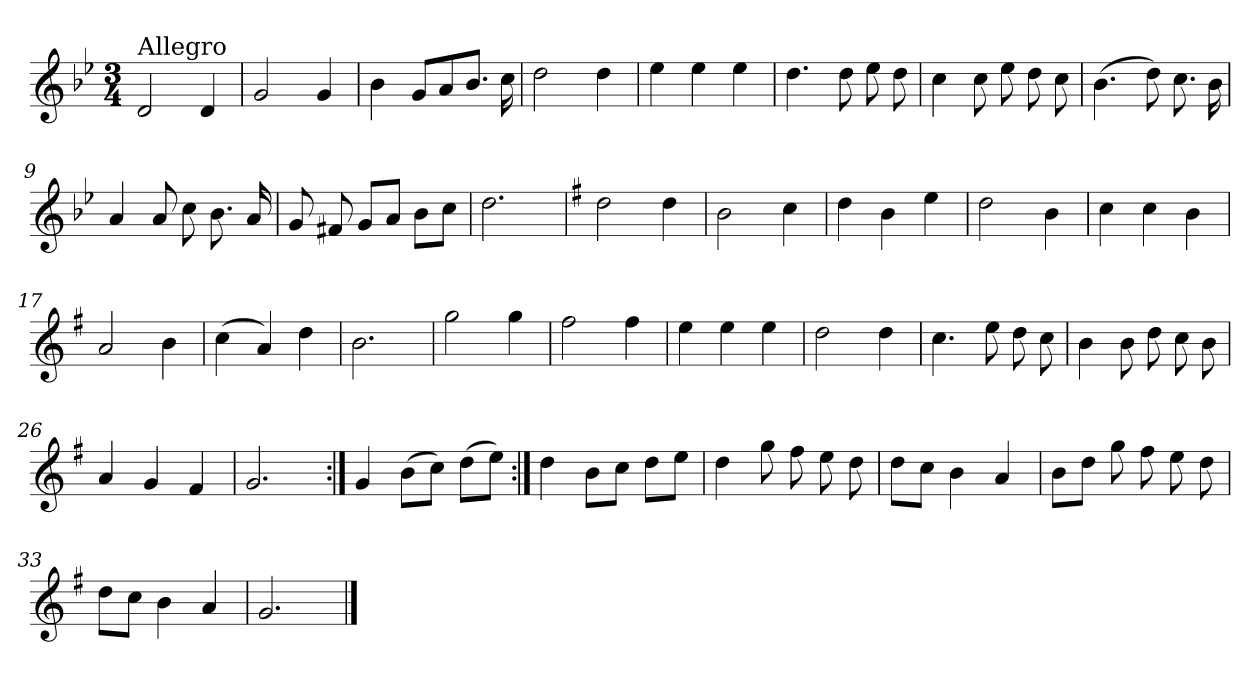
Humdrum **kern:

**kern
*part1
*staff1
*clefG2
*k[b-e-]
*B-:
*M3/4
=1
!LO:TX:a:t=Allegro
2d/
4d/
=2
2g/
4g/
=3
4b-\
8g/L
8a/
8.b-/J
16cc\
=4
2dd\
4dd\
=5
4ee-\
4ee-\
4ee-\
=6
4.dd\
8dd\
8ee-\
8dd\
=7
4cc\
8cc\
8ee-\
8dd\
8cc\
!!LO:LB:g=z
=8
(>4.b-\
8dd\)
8.cc\
16b-\
=9
4a/
8a/
8cc\
8.b-\
16a/
=10
8g/
8f#X/
8g/L
8a/J
8b-\L
8cc\J
=11
2.dd\
=12
*k[f#]
2dd\
4dd\
=13
2b\
4cc\
=14
4dd\
4b\
4ee\
!!LO:LB:g=z
=15
2dd\
4b\
=16
4cc\
4cc\
4b\
=17
2a/
4b\
=18
(>4cc\
4a/)
4dd\
=19
2.b\
=20
2gg\
4gg\
=21
2ff#\
4ff#\
=22
4ee\
4ee\
4ee\
!!LO:LB:g=z
=23
2dd\
4dd\
=24
4.cc\
8ee\
8dd\
8cc\
=25
4b\
8b\
8dd\
8cc\
8b\
=26
4a/
4g/
4f#/
=27
2.g/
=28:|!
4g/
(>8b\L
8cc\J)
(>8dd\L
8ee\J)
=29:|!
4dd\
8b\L
8cc\J
8dd\L
8ee\J
!!LO:LB:g=z
=30
4dd\
8gg\
8ff#\
8ee\
8dd\
=31
8dd\L
8cc\J
4b\
4a/
=32
8b\L
8dd\J
8gg\
8ff#\
8ee\
8dd\
=33
8dd\L
8cc\J
4b\
4a/
=34
2.g/
==
*-
